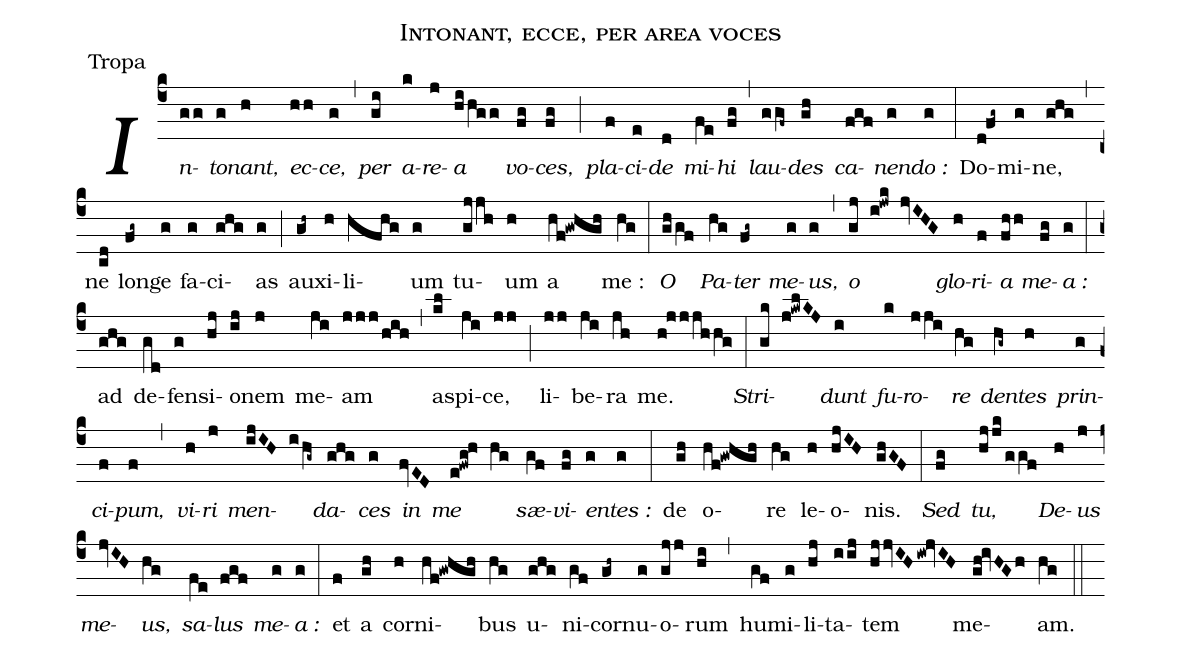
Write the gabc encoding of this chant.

name:Intonant, ecce, per area voces;
office-part:Tropa;
%%
(c4)<i>In(gg)to(g)nant,(h) ec(hh)ce,(g) (,) per(gi) a(k)re(j)a(hi/hgg) vo(fg)ces,(fg) (;) pla(f)ci(e)de(d) mi(fe)hi(fg) (,) lau(ggf~)des(gh) ca(fgf)nen(g)do :</i>(g) (:)

Do(d!fg~)mi(g)ne,(ghg) (,) ne(cd) lon(fg~)ge(g) fa(g)ci(ghg)as(g) (;) au(gh~)xi(h)li(hfhg)um(g) tu(gjjh)um(h) a(hf!gwhgh) me :(hg) (:)

<i>O(gh/gf) Pa(hg)ter(fg~) me(g)us,(g) (,) o(gj i!jwk jvIHG) glo(h)ri(f)a(fhh) me(fg)a :</i>(g) (:)

ad(ghg) de(gd)fen(g)si(hj)o(ij)nem(j) me(ji)am(jjj/hih) (,) a(kl)spi(ji)ce,(jj) (;) li(jj)be(ji)ra(jh) me.(h!jjjhhg) (:)

<i>Stri(gk j!kwlKJ)dunt(i) fu(k)ro(j/ji)re(hg) den(hg~)tes(h) prin(g)ci(f)pum,(f) (,) vi(h)ri(j) men(ijIH i/hg~)da(ghg)ces(g) in(fvED) me(e!fwg!h hg) sæ(gf)vi(fg)en(g)tes :</i>(g) (:)

de(gh) o(hf!gwhgh)re(hg) le(h)o(hjIH)nis.(ghGF) (:)

<i>Sed(fg) tu,(hj/jk/g/gf) De(h)us(j) me(jvIH)us,(hg) sa(fe)lus(fgf) me(g)a :</i>(g) (:)

et(f) a(gh) cor(h)ni(hf!gwhgh)bus(hg) u(ghg)ni(gf)cor(gh~)nu(g)o(gjj)rum(hi) (,) hu(gf)mi(g)li(hj)ta(iij)tem(hjjvIHiw!jvIH) me(gh!ivHGh)am.(hg) (::)
